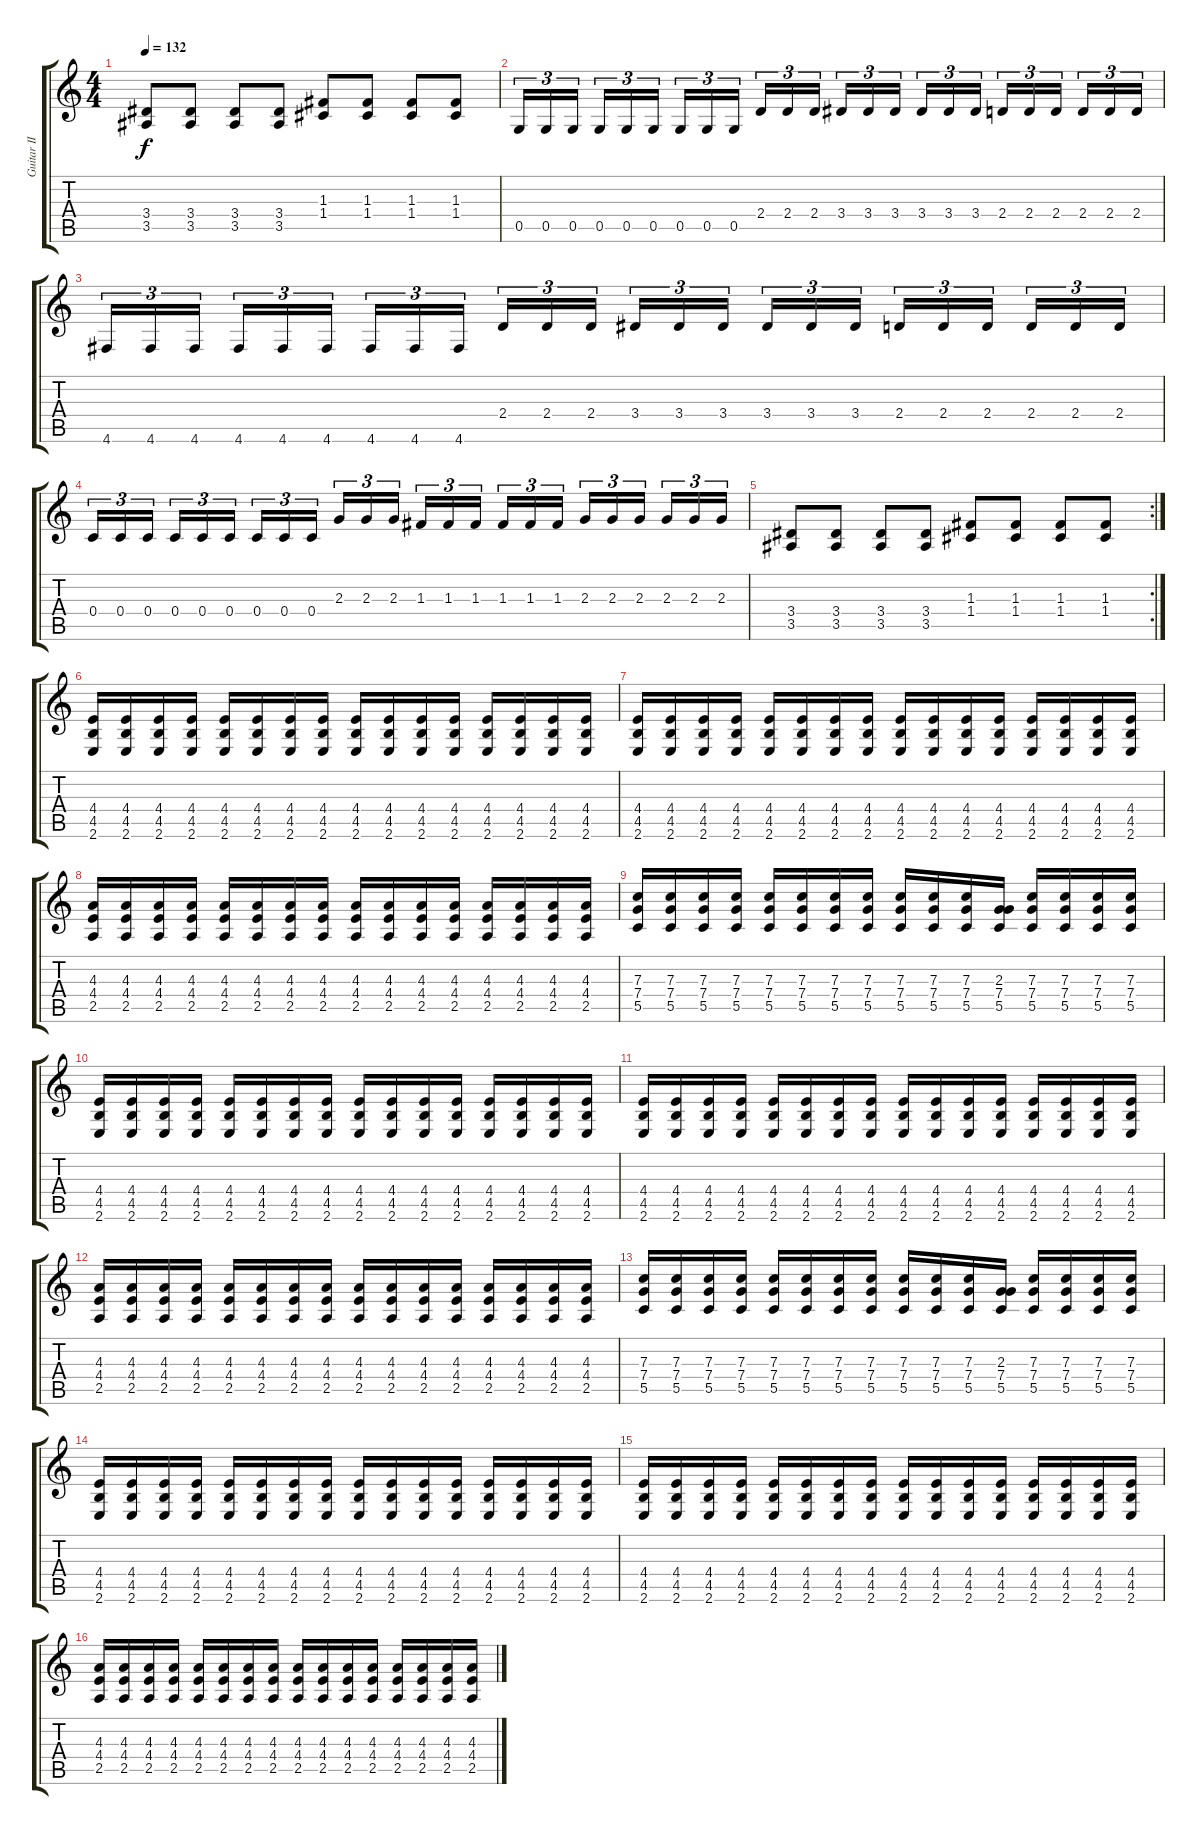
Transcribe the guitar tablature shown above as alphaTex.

\track ("Guitar II" "Guitar II") {instrument distortionguitar}
\staff {score tabs}
\tuning (D4 A3 F3 C3 G2 D2) {hide}
\ts (4 4)
\tempo 132
\clef g2
\ks c
(3.4 3.5).8{dy f} (3.4 3.5).8 (3.4 3.5).8 (3.4 3.5).8 (1.3 1.4).8 (1.3 1.4).8 (1.3 1.4).8 (1.3 1.4).8 |
0.5.16{tu (3 2)} 0.5.16{tu (3 2)} 0.5.16{tu (3 2)} 0.5.16{tu (3 2)} 0.5.16{tu (3 2)} 0.5.16{tu (3 2)} 0.5.16{tu (3 2)} 0.5.16{tu (3 2)} 0.5.16{tu (3 2)} 2.4.16{tu (3 2)} 2.4.16{tu (3 2)} 2.4.16{tu (3 2)} 3.4.16{tu (3 2)} 3.4.16{tu (3 2)} 3.4.16{tu (3 2)} 3.4.16{tu (3 2)} 3.4.16{tu (3 2)} 3.4.16{tu (3 2)} 2.4.16{tu (3 2)} 2.4.16{tu (3 2)} 2.4.16{tu (3 2)} 2.4.16{tu (3 2)} 2.4.16{tu (3 2)} 2.4.16{tu (3 2)} |
4.6.16{tu (3 2)} 4.6.16{tu (3 2)} 4.6.16{tu (3 2)} 4.6.16{tu (3 2)} 4.6.16{tu (3 2)} 4.6.16{tu (3 2)} 4.6.16{tu (3 2)} 4.6.16{tu (3 2)} 4.6.16{tu (3 2)} 2.4.16{tu (3 2)} 2.4.16{tu (3 2)} 2.4.16{tu (3 2)} 3.4.16{tu (3 2)} 3.4.16{tu (3 2)} 3.4.16{tu (3 2)} 3.4.16{tu (3 2)} 3.4.16{tu (3 2)} 3.4.16{tu (3 2)} 2.4.16{tu (3 2)} 2.4.16{tu (3 2)} 2.4.16{tu (3 2)} 2.4.16{tu (3 2)} 2.4.16{tu (3 2)} 2.4.16{tu (3 2)} |
0.4.16{tu (3 2)} 0.4.16{tu (3 2)} 0.4.16{tu (3 2)} 0.4.16{tu (3 2)} 0.4.16{tu (3 2)} 0.4.16{tu (3 2)} 0.4.16{tu (3 2)} 0.4.16{tu (3 2)} 0.4.16{tu (3 2)} 2.3.16{tu (3 2)} 2.3.16{tu (3 2)} 2.3.16{tu (3 2)} 1.3.16{tu (3 2)} 1.3.16{tu (3 2)} 1.3.16{tu (3 2)} 1.3.16{tu (3 2)} 1.3.16{tu (3 2)} 1.3.16{tu (3 2)} 2.3.16{tu (3 2)} 2.3.16{tu (3 2)} 2.3.16{tu (3 2)} 2.3.16{tu (3 2)} 2.3.16{tu (3 2)} 2.3.16{tu (3 2)} |
\rc 2
(3.4 3.5).8 (3.4 3.5).8 (3.4 3.5).8 (3.4 3.5).8 (1.3 1.4).8 (1.3 1.4).8 (1.3 1.4).8 (1.3 1.4).8 |
(4.4 4.5 2.6).16 (4.4 4.5 2.6).16 (4.4 4.5 2.6).16 (4.4 4.5 2.6).16 (4.4 4.5 2.6).16 (4.4 4.5 2.6).16 (4.4 4.5 2.6).16 (4.4 4.5 2.6).16 (4.4 4.5 2.6).16 (4.4 4.5 2.6).16 (4.4 4.5 2.6).16 (4.4 4.5 2.6).16 (4.4 4.5 2.6).16 (4.4 4.5 2.6).16 (4.4 4.5 2.6).16 (4.4 4.5 2.6).16 |
(4.4 4.5 2.6).16 (4.4 4.5 2.6).16 (4.4 4.5 2.6).16 (4.4 4.5 2.6).16 (4.4 4.5 2.6).16 (4.4 4.5 2.6).16 (4.4 4.5 2.6).16 (4.4 4.5 2.6).16 (4.4 4.5 2.6).16 (4.4 4.5 2.6).16 (4.4 4.5 2.6).16 (4.4 4.5 2.6).16 (4.4 4.5 2.6).16 (4.4 4.5 2.6).16 (4.4 4.5 2.6).16 (4.4 4.5 2.6).16 |
(4.3 4.4 2.5).16 (4.3 4.4 2.5).16 (4.3 4.4 2.5).16 (4.3 4.4 2.5).16 (4.3 4.4 2.5).16 (4.3 4.4 2.5).16 (4.3 4.4 2.5).16 (4.3 4.4 2.5).16 (4.3 4.4 2.5).16 (4.3 4.4 2.5).16 (4.3 4.4 2.5).16 (4.3 4.4 2.5).16 (4.3 4.4 2.5).16 (4.3 4.4 2.5).16 (4.3 4.4 2.5).16 (4.3 4.4 2.5).16 |
(7.3 7.4 5.5).16 (7.3 7.4 5.5).16 (7.3 7.4 5.5).16 (7.3 7.4 5.5).16 (7.3 7.4 5.5).16 (7.3 7.4 5.5).16 (7.3 7.4 5.5).16 (7.3 7.4 5.5).16 (7.3 7.4 5.5).16 (7.3 7.4 5.5).16 (7.3 7.4 5.5).16 (2.3 7.4 5.5).16 (7.3 7.4 5.5).16 (7.3 7.4 5.5).16 (7.3 7.4 5.5).16 (7.3 7.4 5.5).16 |
(4.4 4.5 2.6).16 (4.4 4.5 2.6).16 (4.4 4.5 2.6).16 (4.4 4.5 2.6).16 (4.4 4.5 2.6).16 (4.4 4.5 2.6).16 (4.4 4.5 2.6).16 (4.4 4.5 2.6).16 (4.4 4.5 2.6).16 (4.4 4.5 2.6).16 (4.4 4.5 2.6).16 (4.4 4.5 2.6).16 (4.4 4.5 2.6).16 (4.4 4.5 2.6).16 (4.4 4.5 2.6).16 (4.4 4.5 2.6).16 |
(4.4 4.5 2.6).16 (4.4 4.5 2.6).16 (4.4 4.5 2.6).16 (4.4 4.5 2.6).16 (4.4 4.5 2.6).16 (4.4 4.5 2.6).16 (4.4 4.5 2.6).16 (4.4 4.5 2.6).16 (4.4 4.5 2.6).16 (4.4 4.5 2.6).16 (4.4 4.5 2.6).16 (4.4 4.5 2.6).16 (4.4 4.5 2.6).16 (4.4 4.5 2.6).16 (4.4 4.5 2.6).16 (4.4 4.5 2.6).16 |
(4.3 4.4 2.5).16 (4.3 4.4 2.5).16 (4.3 4.4 2.5).16 (4.3 4.4 2.5).16 (4.3 4.4 2.5).16 (4.3 4.4 2.5).16 (4.3 4.4 2.5).16 (4.3 4.4 2.5).16 (4.3 4.4 2.5).16 (4.3 4.4 2.5).16 (4.3 4.4 2.5).16 (4.3 4.4 2.5).16 (4.3 4.4 2.5).16 (4.3 4.4 2.5).16 (4.3 4.4 2.5).16 (4.3 4.4 2.5).16 |
(7.3 7.4 5.5).16 (7.3 7.4 5.5).16 (7.3 7.4 5.5).16 (7.3 7.4 5.5).16 (7.3 7.4 5.5).16 (7.3 7.4 5.5).16 (7.3 7.4 5.5).16 (7.3 7.4 5.5).16 (7.3 7.4 5.5).16 (7.3 7.4 5.5).16 (7.3 7.4 5.5).16 (2.3 7.4 5.5).16 (7.3 7.4 5.5).16 (7.3 7.4 5.5).16 (7.3 7.4 5.5).16 (7.3 7.4 5.5).16 |
(4.4 4.5 2.6).16 (4.4 4.5 2.6).16 (4.4 4.5 2.6).16 (4.4 4.5 2.6).16 (4.4 4.5 2.6).16 (4.4 4.5 2.6).16 (4.4 4.5 2.6).16 (4.4 4.5 2.6).16 (4.4 4.5 2.6).16 (4.4 4.5 2.6).16 (4.4 4.5 2.6).16 (4.4 4.5 2.6).16 (4.4 4.5 2.6).16 (4.4 4.5 2.6).16 (4.4 4.5 2.6).16 (4.4 4.5 2.6).16 |
(4.4 4.5 2.6).16 (4.4 4.5 2.6).16 (4.4 4.5 2.6).16 (4.4 4.5 2.6).16 (4.4 4.5 2.6).16 (4.4 4.5 2.6).16 (4.4 4.5 2.6).16 (4.4 4.5 2.6).16 (4.4 4.5 2.6).16 (4.4 4.5 2.6).16 (4.4 4.5 2.6).16 (4.4 4.5 2.6).16 (4.4 4.5 2.6).16 (4.4 4.5 2.6).16 (4.4 4.5 2.6).16 (4.4 4.5 2.6).16 |
(4.3 4.4 2.5).16 (4.3 4.4 2.5).16 (4.3 4.4 2.5).16 (4.3 4.4 2.5).16 (4.3 4.4 2.5).16 (4.3 4.4 2.5).16 (4.3 4.4 2.5).16 (4.3 4.4 2.5).16 (4.3 4.4 2.5).16 (4.3 4.4 2.5).16 (4.3 4.4 2.5).16 (4.3 4.4 2.5).16 (4.3 4.4 2.5).16 (4.3 4.4 2.5).16 (4.3 4.4 2.5).16 (4.3 4.4 2.5).16
